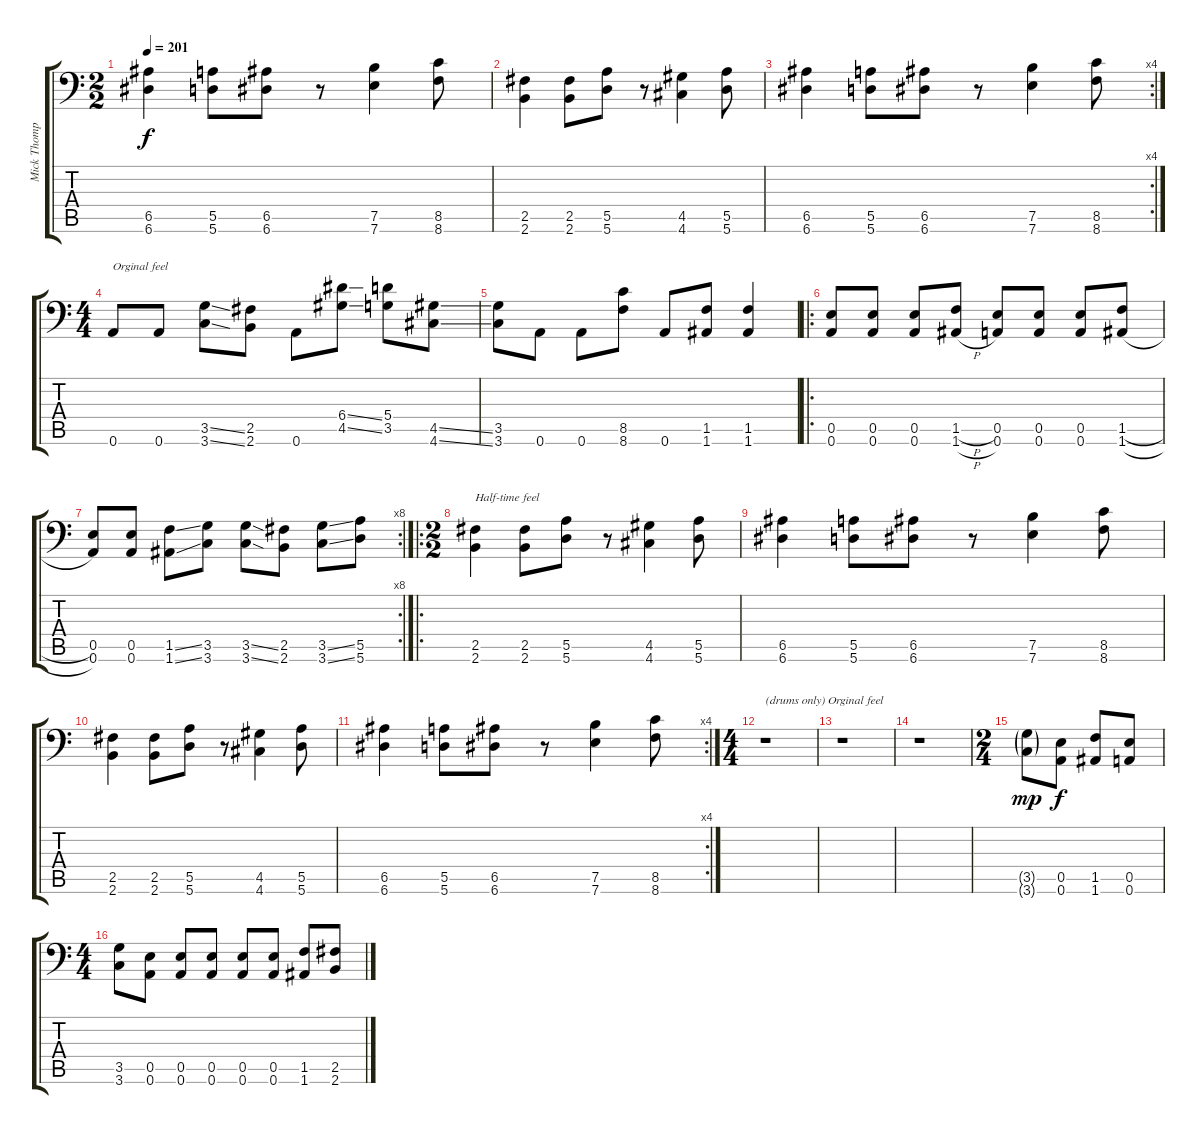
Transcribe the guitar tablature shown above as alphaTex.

\track ("Mick Thompson" "Mick Thomp") {instrument distortionguitar}
\staff {score tabs}
\tuning (B3 Gb3 D3 A2 E2 A1) {hide}
\ts (2 2)
\tempo 201
\clef f4
\ks c
(6.5 6.6).4{dy f} (5.5 5.6).8 (6.5 6.6).8 r.8 (7.5 7.6).4 (8.5 8.6).8 |
(2.5 2.6).4 (2.5 2.6).8 (5.5 5.6).8 r.8 (4.5 4.6).4 (5.5 5.6).8 |
\rc 4
(6.5 6.6).4 (5.5 5.6).8 (6.5 6.6).8 r.8 (7.5 7.6).4 (8.5 8.6).8 |
\ts (4 4)
0.6.8{txt "Orginal feel"} 0.6.8 (3.5{ss} 3.6{ss}).8 (2.5 2.6).8 0.6.8 (6.4{ss} 4.5{ss}).8 (5.4 3.5).8 (4.5{ss} 4.6{ss}).8 |
(3.5 3.6).8 0.6.8 0.6.8 (8.5 8.6).8 0.6.8 (1.5 1.6).8 (1.5 1.6).4 |
\ro
(0.5 0.6).8 (0.5 0.6).8 (0.5 0.6).8 (1.5{h} 1.6{h}).8 (0.5 0.6).8 (0.5 0.6).8 (0.5 0.6).8 (1.5{h} 1.6{h}).8 |
\rc 8
(0.5 0.6).8 (0.5 0.6).8 (1.5{ss} 1.6{ss}).8 (3.5 3.6).8 (3.5{ss} 3.6{ss}).8 (2.5 2.6).8 (3.5{ss} 3.6{ss}).8 (5.5 5.6).8 |
\ro
\ts (2 2)
(2.5 2.6).4{txt "Half-time feel"} (2.5 2.6).8 (5.5 5.6).8 r.8 (4.5 4.6).4 (5.5 5.6).8 |
(6.5 6.6).4 (5.5 5.6).8 (6.5 6.6).8 r.8 (7.5 7.6).4 (8.5 8.6).8 |
(2.5 2.6).4 (2.5 2.6).8 (5.5 5.6).8 r.8 (4.5 4.6).4 (5.5 5.6).8 |
\rc 4
(6.5 6.6).4 (5.5 5.6).8 (6.5 6.6).8 r.8 (7.5 7.6).4 (8.5 8.6).8 |
\ts (4 4)
r.1{txt "(drums only) Orginal feel"} |
r.1 |
r.1 |
\ts (2 4)
(3.5{g} 3.6{g}).8{dy mp} (0.5 0.6).8{dy f} (1.5 1.6).8 (0.5 0.6).8 |
\ts (4 4)
(3.5 3.6).8 (0.5 0.6).8 (0.5 0.6).8 (0.5 0.6).8 (0.5 0.6).8 (0.5 0.6).8 (1.5 1.6).8 (2.5 2.6).8
